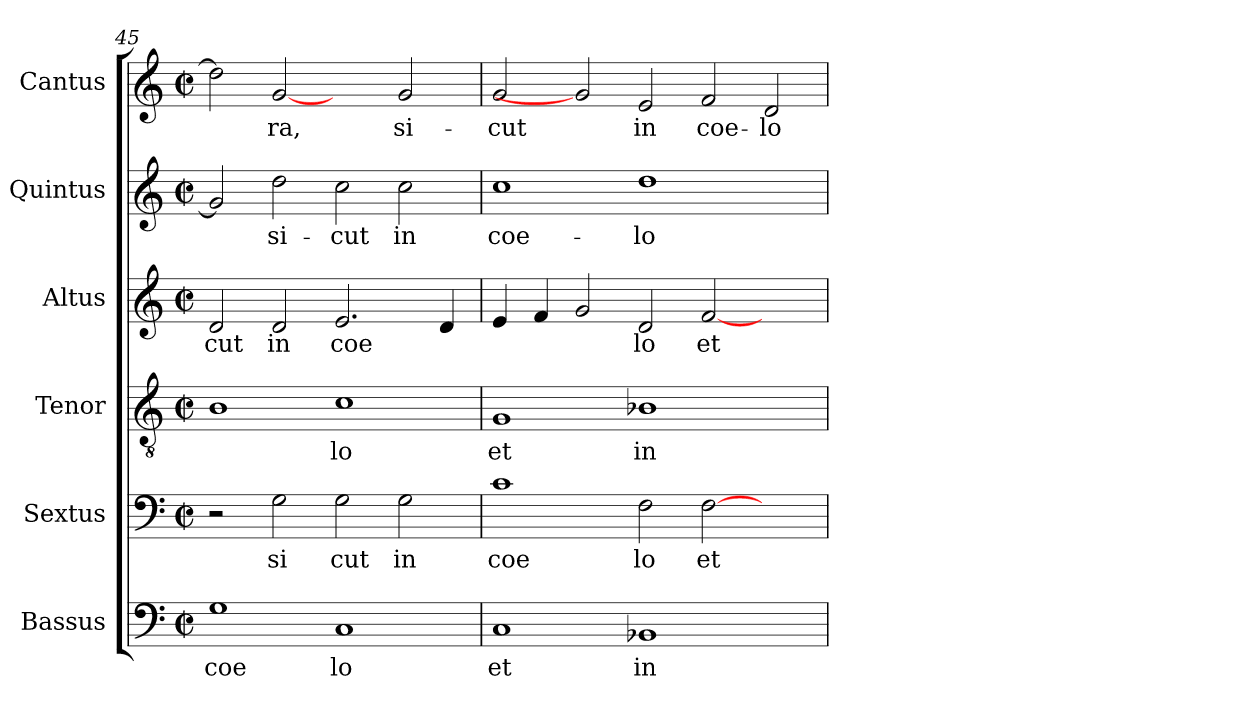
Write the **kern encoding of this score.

**kern	**text	**kern	**text	**kern	**text	**kern	**text	**kern	**text	**kern	**text
*part6	*part6	*part5	*part5	*part4	*part4	*part3	*part3	*part2	*part2	*part1	*part1
*staff6	*staff6	*staff5	*staff5	*staff4	*staff4	*staff3	*staff3	*staff2	*staff2	*staff1	*staff1
*I"Bassus	*	*I"Sextus	*	*I"Tenor	*	*I"Altus	*	*I"Quintus	*	*I"Cantus	*
*clefF4	*	*clefF4	*	*clefGv2	*	*clefG2	*	*clefG2	*	*clefG2	*
*k[]	*	*k[]	*	*k[]	*	*k[]	*	*k[]	*	*k[]	*
*C:	*	*C:	*	*C:	*	*C:	*	*C:	*	*C:	*
*M2/2	*	*M2/2	*	*M2/2	*	*M2/2	*	*M2/2	*	*M2/2	*
*met(c|)	*	*met(c|)	*	*met(c|)	*	*met(c|)	*	*met(c|)	*	*met(c|)	*
=45	=45	=45	=45	=45	=45	=45	=45	=45	=45	=45	=45
!	!LO:LY:b:cj	!	!	!	!LO:LY:b:cj	!	!LO:LY:b:cj	!	!LO:LY:b:cj	!	!LO:LY:b:cj
1G	coe	2r	.	1B	.	2d/	-cut	2g/]	.	2dd\]	--
!	!	!	!LO:LY:b:cj	!	!	!	!LO:LY:b:cj	!	!LO:LY:b:cj	!	!LO:LY:b:cj
.	.	2G\	si	.	.	2d/	in	2dd\	si-	[2g	-ra,
!	!LO:LY:b:cj	!	!LO:LY:b:cj	!	!LO:LY:b:cj	!	!LO:LY:b:cj	!	!LO:LY:b:cj	!	!
1C	lo	2G\	cut	1c	lo	2.e/	coe-	2cc\	-cut	2ryy	.
!	!	!	!LO:LY:b:cj	!	!	!	!	!	!LO:LY:b:cj	!	!LO:LY:b:cj
.	.	2G\	in	.	.	.	.	2cc\	in	2g/	si-
!	!	!	!	!	!	!	!LO:LY:b:cj	!	!	!	!
.	.	.	.	.	.	4d/	--	.	.	.	.
=46	=46	=46	=46	=46	=46	=46	=46	=46	=46	=46	=46
!	!LO:LY:b:cj	!	!LO:LY:b:cj	!	!LO:LY:b:cj	!	!LO:LY:b:cj	!	!LO:LY:b:cj	!	!LO:LY:b:cj
1C	et	1c	coe	1G	et	4e/	--	1cc	coe-	2g/	-cut
!	!	!	!	!	!	!	!LO:LY:b:cj	!	!	!	!
.	.	.	.	.	.	4f/	--	.	.	.	.
!	!	!	!	!	!	!	!LO:LY:b:cj	!	!	!	!
.	.	.	.	.	.	2g/	--	.	.	2g]	.
!	!LO:LY:b:cj	!	!LO:LY:b:cj	!	!LO:LY:b:cj	!	!LO:LY:b:cj	!	!LO:LY:b:cj	!	!LO:LY:b:cj
1BB-X	in	2F\	lo	1B-X	in	2d/	-lo	1dd	-lo	2e/	in
!	!	!	!LO:LY:b:cj	!	!	!	!LO:LY:b:cj	!	!	!	!LO:LY:b:cj
.	.	[>2F\	et	.	.	[<2f/	et	.	.	2f/	coe-
!	!	!	!	!	!	!	!	!	!	!	!LO:LY:b:cj
2ryy	.	2ryy	.	2ryy	.	2ryy	.	2ryy	.	2d/	-lo
=	=	=	=	=	=	=	=	=	=	=	=
*-	*-	*-	*-	*-	*-	*-	*-	*-	*-	*-	*-
